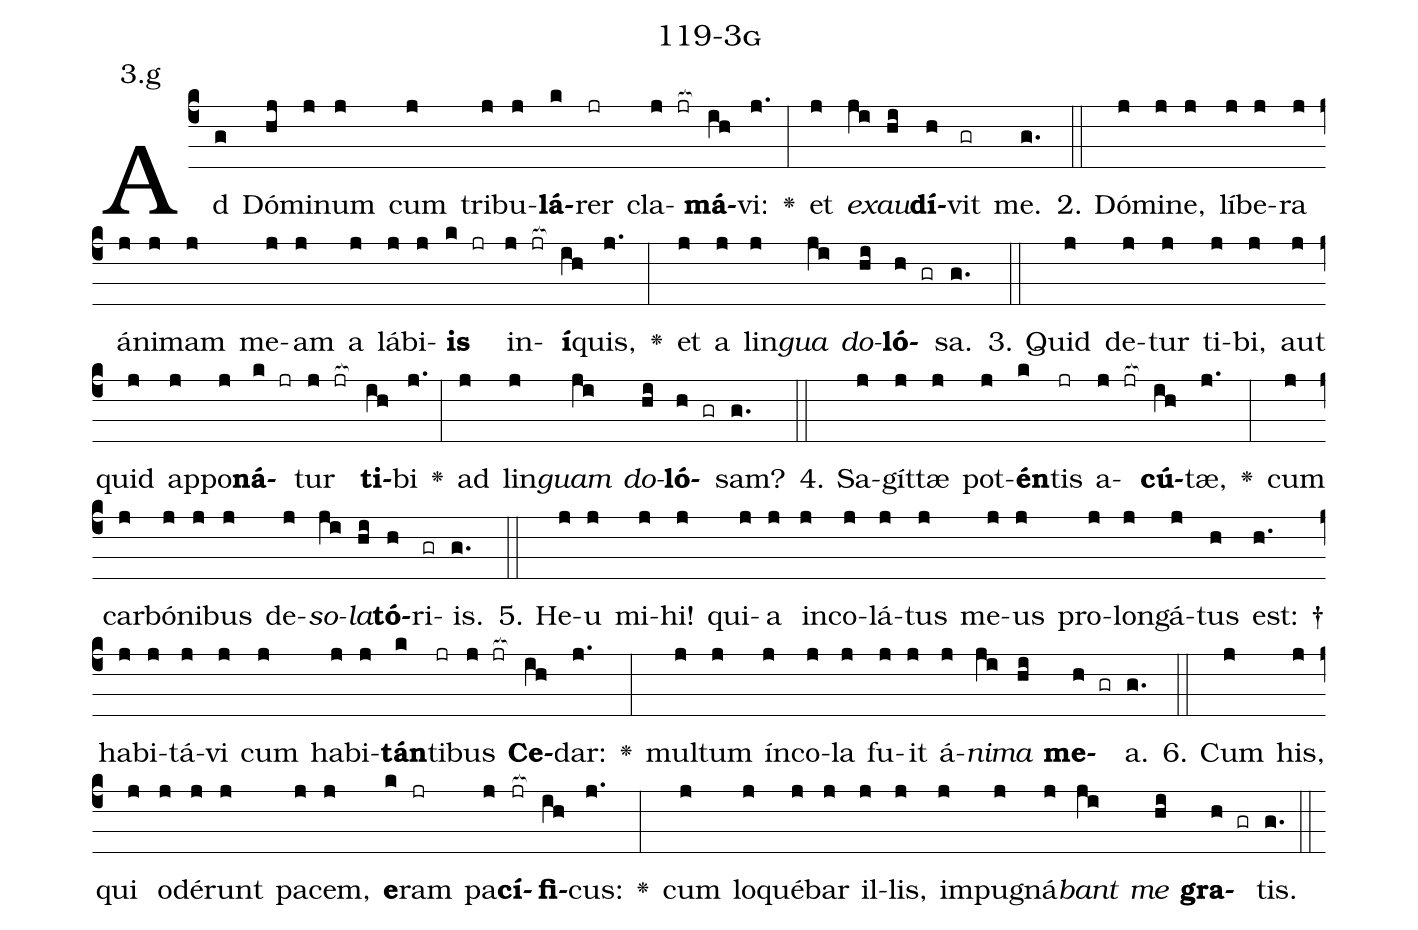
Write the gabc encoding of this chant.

name: 119-3g;
annotation: 3.g;
%%
(c4)Ad(g) Dó(hj)mi(j)num(j) cum(j) tri(j)bu(j)<b>lá</b>(k)rer(jr) cla(j jr[ocb:1{])<b>má</b>(ih[ocb:0}])vi:(j.) <v>\greheightstar</v>(:) et(j) <i>ex</i>(ji)<i>au</i>(hi)<b>dí</b>(h)vit(gr) me.(g.) (::)
2. Dó(j)mi(j)ne,(j) lí(j)be(j)ra(j) á(j)ni(j)mam(j) me(j)am(j) a(j) lá(j)bi(j)<b>is</b>(k jr) in(j jr[ocb:1{])<b>í</b>(ih[ocb:0}])quis,(j.) <v>\greheightstar</v>(:) et(j) a(j) lin(j)<i>gua</i>(ji) <i>do</i>(hi)<b>ló</b>(h gr)sa.(g.) (::)
3. Quid(j) de(j)tur(j) ti(j)bi,(j) aut(j) quid(j) ap(j)po(j)<b>ná</b>(k jr)tur(j jr[ocb:1{]) <b>ti</b>(ih[ocb:0}])bi(j.) <v>\greheightstar</v>(:) ad(j) lin(j)<i>guam</i>(ji) <i>do</i>(hi)<b>ló</b>(h gr)sam?(g.) (::)
4. Sa(j)gít(j)tæ(j) pot(j)<b>én</b>(k)tis(jr) a(j jr[ocb:1{])<b>cú</b>(ih[ocb:0}])tæ,(j.) <v>\greheightstar</v>(:) cum(j) car(j)bó(j)ni(j)bus(j) de(j)<i>so</i>(ji)<i>la</i>(hi)<b>tó</b>(h)ri(gr)is.(g.) (::)
5. He(j)u(j) mi(j)hi!(j) qui(j)a(j) in(j)co(j)lá(j)tus(j) me(j)us(j) pro(j)lon(j)gá(j)tus(h) est: †(h.) ha(j)bi(j)tá(j)vi(j) cum(j) ha(j)bi(j)<b>tán</b>(k)ti(jr)bus(j jr[ocb:1{]) <b>Ce</b>(ih[ocb:0}])dar:(j.) <v>\greheightstar</v>(:) mul(j)tum(j) ín(j)co(j)la(j) fu(j)it(j) á(j)<i>ni</i>(ji)<i>ma</i>(hi) <b>me</b>(h gr)a.(g.) (::)
6. Cum(j) his,(j) qui(j) o(j)dé(j)runt(j) pa(j)cem,(j) <b>e</b>(k)ram(jr) pa(j)<b>cí</b>(jr[ocb:1{])<b>fi</b>(ih[ocb:0}])cus:(j.) <v>\greheightstar</v>(:) cum(j) lo(j)qué(j)bar(j) il(j)lis,(j) im(j)pu(j)gná(j)<i>bant</i>(ji) <i>me</i>(hi) <b>gra</b>(h gr)tis.(g.) (::)
